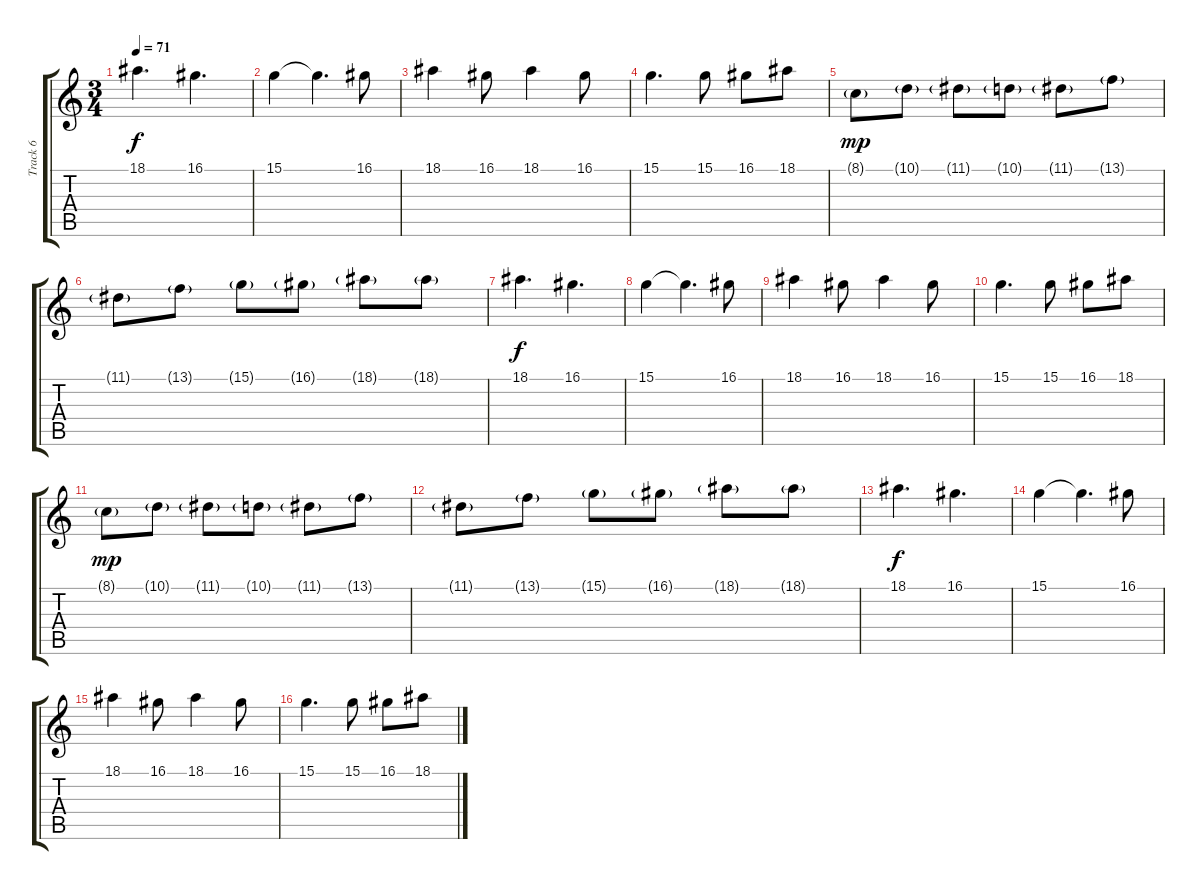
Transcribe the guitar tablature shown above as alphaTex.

\track ("Track 6" "Track 6") {instrument flute}
\staff {score tabs}
\tuning (E4 B3 G3 D3 A2 E2) {hide}
\ts (3 4)
\tempo 71
\clef g2
\ks c
18.1.4{d dy f} 16.1.4{d} |
15.1.4 15.1{t}.4{d} 16.1.8 |
18.1.4 16.1.8 18.1.4 16.1.8 |
15.1.4{d} 15.1.8 16.1.8 18.1.8 |
8.1{g}.8{dy mp} 10.1{g}.8 11.1{g}.8 10.1{g}.8 11.1{g}.8 13.1{g}.8 |
11.1{g}.8 13.1{g}.8 15.1{g}.8 16.1{g}.8 18.1{g}.8 18.1{g}.8 |
18.1.4{d dy f} 16.1.4{d} |
15.1.4 15.1{t}.4{d} 16.1.8 |
18.1.4 16.1.8 18.1.4 16.1.8 |
15.1.4{d} 15.1.8 16.1.8 18.1.8 |
8.1{g}.8{dy mp} 10.1{g}.8 11.1{g}.8 10.1{g}.8 11.1{g}.8 13.1{g}.8 |
11.1{g}.8 13.1{g}.8 15.1{g}.8 16.1{g}.8 18.1{g}.8 18.1{g}.8 |
18.1.4{d dy f} 16.1.4{d} |
15.1.4 15.1{t}.4{d} 16.1.8 |
18.1.4 16.1.8 18.1.4 16.1.8 |
15.1.4{d} 15.1.8 16.1.8 18.1.8
